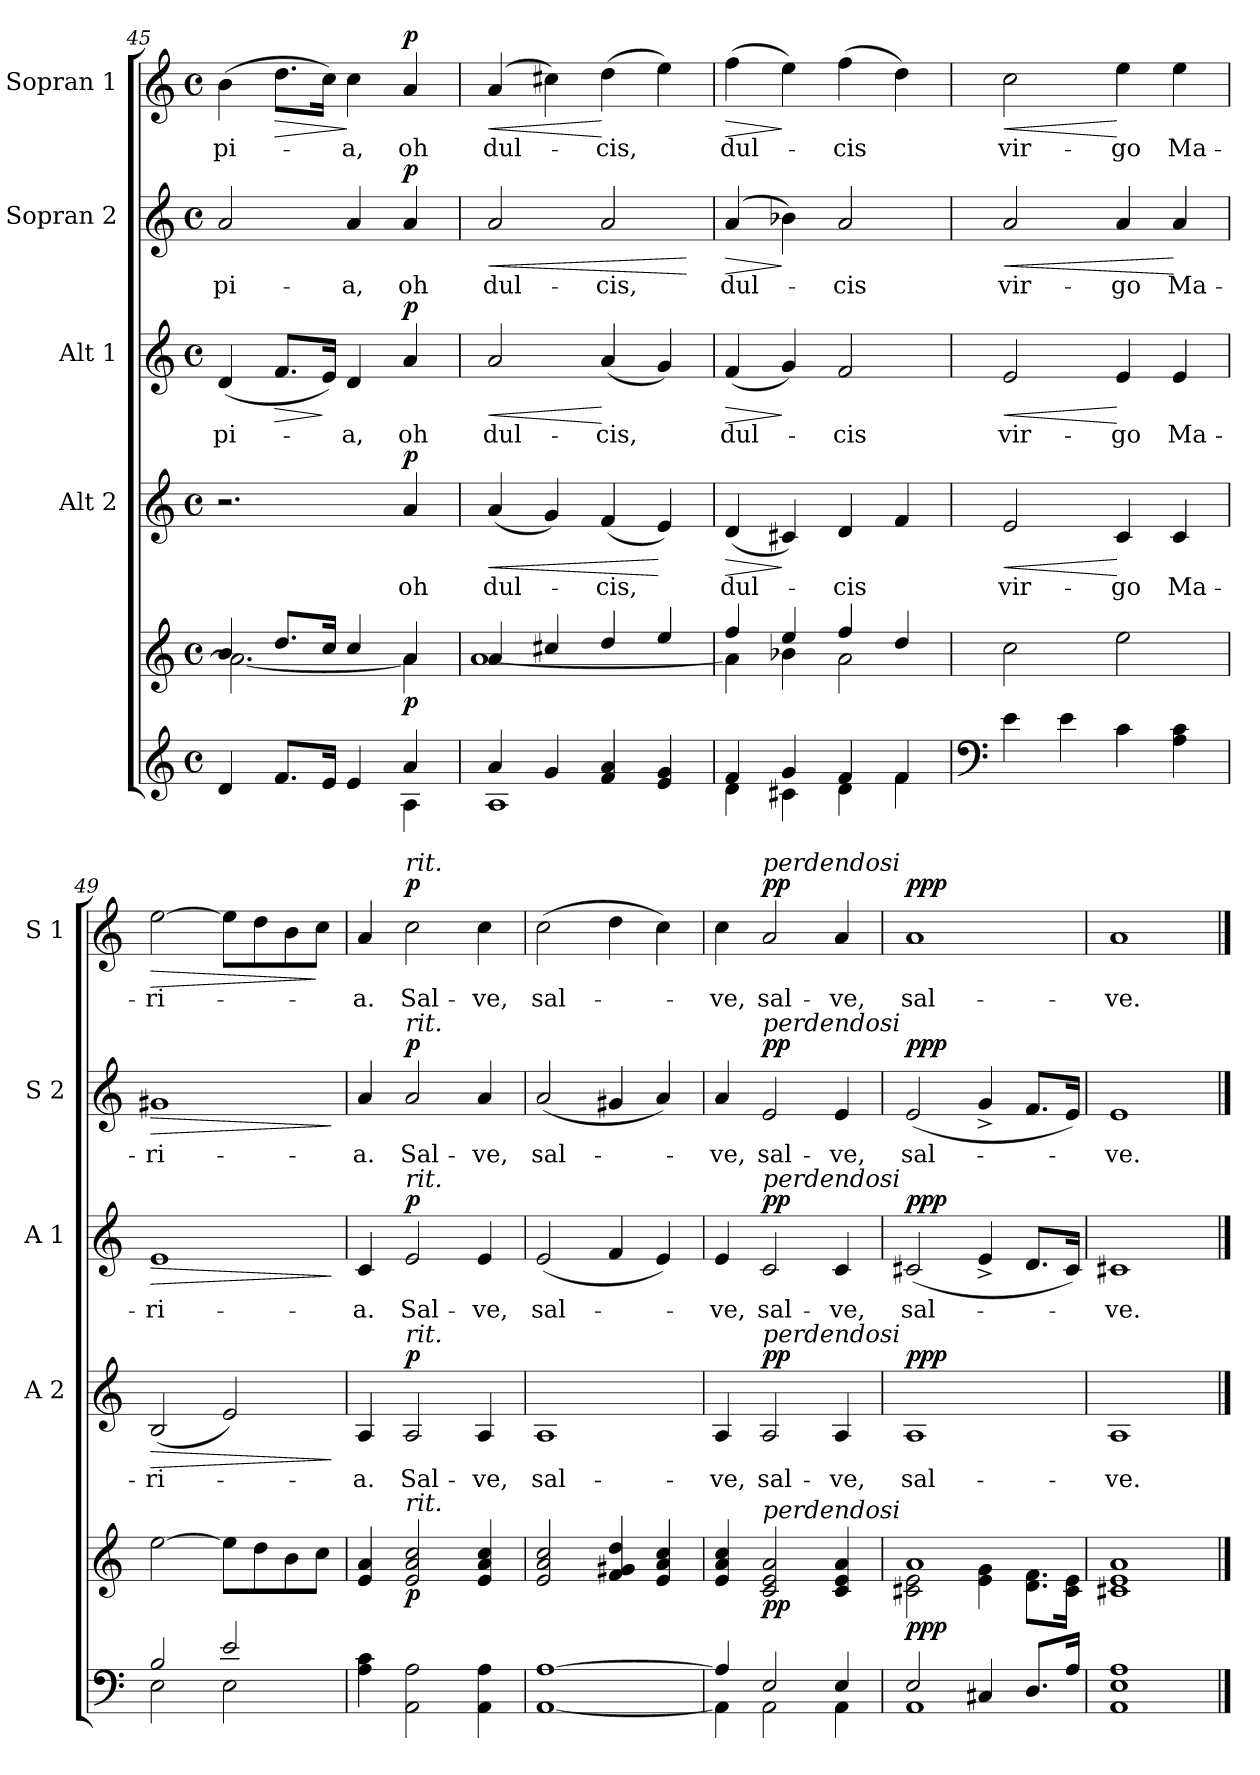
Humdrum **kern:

**kern	**kern	**dynam	**kern	**text	**dynam	**kern	**text	**dynam	**kern	**text	**dynam	**kern	**text	**dynam
*part5	*part5	*part5	*part4	*part4	*part4	*part3	*part3	*part3	*part2	*part2	*part2	*part1	*part1	*part1
*staff6	*staff5	*staff5/6	*staff4	*staff4	*staff4	*staff3	*staff3	*staff3	*staff2	*staff2	*staff2	*staff1	*staff1	*staff1
*	*	*	*I"Alt 2	*	*	*I"Alt 1	*	*	*I"Sopran 2	*	*	*I"Sopran 1	*	*
*	*	*	*I'A 2	*	*	*I'A 1	*	*	*I'S 2	*	*	*I'S 1	*	*
*clefG2	*clefG2	*	*clefG2	*	*	*clefG2	*	*	*clefG2	*	*	*clefG2	*	*
*k[]	*k[]	*	*k[]	*	*	*k[]	*	*	*k[]	*	*	*k[]	*	*
*C:	*C:	*	*C:	*	*	*C:	*	*	*C:	*	*	*C:	*	*
*M4/4	*M4/4	*	*M4/4	*	*	*M4/4	*	*	*M4/4	*	*	*M4/4	*	*
*met(c)	*met(c)	*	*met(c)	*	*	*met(c)	*	*	*met(c)	*	*	*met(c)	*	*
=45	=45	=45	=45	=45	=45	=45	=45	=45	=45	=45	=45	=45	=45	=45
*^	*^	*	*	*	*	*	*	*	*	*	*	*	*	*
!	!	!	!	!	!	!	!	!	!LO:LY:b	!	!	!LO:LY:b	!	!	!LO:LY:b	!
4d/	2.ryy	4b/	2.a\_	.	2.r	.	.	(<4d/	pi-	.	2a/	pi-	.	(>4b\	pi-	.
!	!	!	!	!	!	!	!	!	!	!LO:HP:b	!	!	!	!	!	!LO:HP:b
8.f/L	.	8.dd/L	.	.	.	.	.	8.f/L	.	>	.	.	.	8.dd\L	.	>
16e/Jk	.	16cc/Jk	.	.	.	.	.	16e/Jk)	.	]	.	.	.	16cc\Jk)	.	.
!	!	!	!	!	!	!	!	!	!LO:LY:b	!	!	!LO:LY:b	!	!	!LO:LY:b	!
4e/	.	4cc/	.	.	.	.	.	4d/	-a,	.	4a/	-a,	.	4cc\	-a,	]
!	!	!	!	!LO:DY:b	!	!LO:LY:b	!LO:DY:a	!	!LO:LY:b	!LO:DY:a	!	!LO:LY:b	!LO:DY:a	!	!LO:LY:b	!LO:DY:a
4a/	4A\	4a/	4a\]	p	4a/	oh	p	4a/	oh	p	4a/	oh	p	4a/	oh	p
=46	=46	=46	=46	=46	=46	=46	=46	=46	=46	=46	=46	=46	=46	=46	=46	=46
!	!	!	!	!	!	!LO:LY:b	!LO:HP:b	!	!LO:LY:b	!LO:HP:b	!	!LO:LY:b	!LO:HP:b	!	!LO:LY:b	!LO:HP:b
4a/	1A	4a/	[<1a	.	(<4a/	dul-	<	2a/	dul-	<	2a/	dul-	<	(<4a/	dul-	<
4g/	.	4cc#X/	.	.	4g/)	.	.	.	.	.	.	.	.	4cc#X\)	.	.
!	!	!	!	!	!	!LO:LY:b	!	!	!LO:LY:b	!	!	!LO:LY:b	!	!	!LO:LY:b	!
4f/ 4a/	.	4dd/	.	.	(<4f/	-cis,	.	(<4a/	-cis,	[	2a/	-cis,	.	(>4dd\	-cis,	[
4e/ 4g/	.	4ee/	.	.	4e/)	.	[	4g/)	.	.	.	.	.	4ee\)	.	.
*v	*v	*	*	*	*	*	*	*	*	*	*	*	*	*	*	*
*	*v	*v	*	*	*	*	*	*	*	*	*	*	*	*	*
.	.	.	.	.	.	.	.	.	.	.	[	.	.	.
=47	=47	=47	=47	=47	=47	=47	=47	=47	=47	=47	=47	=47	=47	=47
*^	*^	*	*	*	*	*	*	*	*	*	*	*	*	*
!	!	!	!	!	!	!LO:LY:b	!LO:HP:b	!	!LO:LY:b	!LO:HP:b	!	!LO:LY:b	!LO:HP:b	!	!LO:LY:b	!LO:HP:b
4f/	4d\	4ff/	4a\]	.	(<4d/	dul-	>	(<4f/	dul-	>	(<4a/	dul-	>	(>4ff\	dul-	>
4g/	4c#X\	4ee/	4b-X\	.	4c#X/)	.	]	4g/)	.	]	4b-X\)	.	]	4ee\)	.	]
!	!	!	!	!	!	!LO:LY:b	!	!	!LO:LY:b	!	!	!LO:LY:b	!	!	!LO:LY:b	!
4f/	4d\	4ff/	2a\	.	4d/	-cis	.	2f/	-cis	.	2a/	-cis	.	(>4ff\	-cis	.
4f/	4f\	4dd/	.	.	4f/	.	.	.	.	.	.	.	.	4dd\)	.	.
*v	*v	*	*	*	*	*	*	*	*	*	*	*	*	*	*	*
*	*v	*v	*	*	*	*	*	*	*	*	*	*	*	*	*
=48	=48	=48	=48	=48	=48	=48	=48	=48	=48	=48	=48	=48	=48	=48
*clefF4	*	*	*	*	*	*	*	*	*	*	*	*	*	*
*^	*	*	*	*	*	*	*	*	*	*	*	*	*	*
!	!	!	!	!	!LO:LY:b	!LO:HP:b	!	!LO:LY:b	!LO:HP:b	!	!LO:LY:b	!LO:HP:b	!	!LO:LY:b	!LO:HP:b
*v	*v	*	*	*	*	*	*	*	*	*	*	*	*	*	*
4e\	2cc\	.	2e/	vir-	<	2e/	vir-	<	2a/	vir-	<	2cc\	vir-	<
4e\	.	.	.	.	.	.	.	.	.	.	.	.	.	.
!	!	!	!	!LO:LY:b	!	!	!LO:LY:b	!	!	!LO:LY:b	!	!	!LO:LY:b	!
4c\	2ee\	.	4c/	-go	[	4e/	-go	[	4a/	-go	.	4ee\	-go	[
!	!	!	!	!LO:LY:b	!	!	!LO:LY:b	!	!	!LO:LY:b	!	!	!LO:LY:b	!
4A\ 4c\	.	.	4c/	Ma-	.	4e/	Ma-	.	4a/	Ma-	[	4ee\	Ma-	.
!!LO:LB:g=z
=49	=49	=49	=49	=49	=49	=49	=49	=49	=49	=49	=49	=49	=49	=49
*^	*	*	*	*	*	*	*	*	*	*	*	*	*	*
!	!	!	!	!	!LO:LY:b	!LO:HP:b	!	!LO:LY:b	!LO:HP:b	!	!LO:LY:b	!LO:HP:b	!	!LO:LY:b	!LO:HP:b
2B/	2E\	[2ee\	.	(<2B/	-ri-	>	1e	-ri-	>	1g#X	-ri-	>	[2ee\	-ri-	>
2e/	2E\	8ee\L]	.	2e/)	.	.	.	.	.	.	.	.	8ee\L]	.	.
.	.	8dd\	.	.	.	.	.	.	.	.	.	.	8dd\	.	.
.	.	8b\	.	.	.	.	.	.	.	.	.	.	8b\	.	.
.	.	8cc\J	.	.	.	.	.	.	.	.	.	.	8cc\J	.	]
*v	*v	*	*	*	*	*	*	*	*	*	*	*	*	*	*
.	.	.	.	.	]	.	.	]	.	.	]	.	.	.
=50	=50	=50	=50	=50	=50	=50	=50	=50	=50	=50	=50	=50	=50	=50
!	!	!	!	!LO:LY:b	!	!	!LO:LY:b	!	!	!LO:LY:b	!	!	!LO:LY:b	!
4A\ 4c\	4e/ 4a/	.	4A/	-a.	.	4c/	-a.	.	4a/	-a.	.	4a/	-a.	.
!	!	!	!	!	!	!	!	!	!	!	!	!LO:TX:a:i:t=rit.	!	!
!	!	!	!	!	!	!	!	!	!LO:TX:a:i:t=rit.	!	!	!	!	!
!	!	!	!	!	!	!LO:TX:a:i:t=rit.	!	!	!	!	!	!	!	!
!	!	!	!LO:TX:a:i:t=rit.	!	!	!	!	!	!	!	!	!	!	!
!	!LO:TX:a:i:t=rit.	!	!	!	!	!	!	!	!	!	!	!	!	!
!	!	!LO:DY:b	!	!LO:LY:b	!LO:DY:a	!	!LO:LY:b	!LO:DY:a	!	!LO:LY:b	!LO:DY:a	!	!LO:LY:b	!LO:DY:a
2AA\ 2A\	2e/ 2a/ 2cc/	p	2A/	Sal-	p	2e/	Sal-	p	2a/	Sal-	p	2cc\	Sal-	p
!	!	!	!	!LO:LY:b	!	!	!LO:LY:b	!	!	!LO:LY:b	!	!	!LO:LY:b	!
4AA\ 4A\	4e/ 4a/ 4cc/	.	4A/	-ve,	.	4e/	-ve,	.	4a/	-ve,	.	4cc\	-ve,	.
=51	=51	=51	=51	=51	=51	=51	=51	=51	=51	=51	=51	=51	=51	=51
*^	*	*	*	*	*	*	*	*	*	*	*	*	*	*
!	!	!	!	!	!LO:LY:b	!	!	!LO:LY:b	!	!	!LO:LY:b	!	!	!LO:LY:b	!
[>1A	[<1AA	2e/ 2a/ 2cc/	.	1A	sal-	.	(<2e/	sal-	.	(<2a/	sal-	.	(>2cc\	sal-	.
.	.	4f/ 4g#X/ 4dd/	.	.	.	.	4f/	.	.	4g#X/	.	.	4dd\	.	.
.	.	4e/ 4a/ 4cc/	.	.	.	.	4e/)	.	.	4a/)	.	.	4cc\)	.	.
=52	=52	=52	=52	=52	=52	=52	=52	=52	=52	=52	=52	=52	=52	=52	=52
!	!	!	!	!	!LO:LY:b	!	!	!LO:LY:b	!	!	!LO:LY:b	!	!	!LO:LY:b	!
4A/]	4AA\]	4e/ 4a/ 4cc/	.	4A/	-ve,	.	4e/	-ve,	.	4a/	-ve,	.	4cc\	-ve,	.
!	!	!	!	!	!	!	!	!	!	!	!	!	!LO:TX:a:i:t=perdendosi	!	!
!	!	!	!	!	!	!	!	!	!	!LO:TX:a:i:t=perdendosi	!	!	!	!	!
!	!	!	!	!	!	!	!LO:TX:a:i:t=perdendosi	!	!	!	!	!	!	!	!
!	!	!	!	!LO:TX:a:i:t=perdendosi	!	!	!	!	!	!	!	!	!	!	!
!	!	!LO:TX:a:i:t=perdendosi	!	!	!	!	!	!	!	!	!	!	!	!	!
!	!	!	!LO:DY:b	!	!LO:LY:b	!LO:DY:a	!	!LO:LY:b	!LO:DY:a	!	!LO:LY:b	!LO:DY:a	!	!LO:LY:b	!LO:DY:a
2E/	2AA\	2c/ 2e/ 2a/	pp	2A/	sal-	pp	2c/	sal-	pp	2e/	sal-	pp	2a/	sal-	pp
!	!	!	!	!	!LO:LY:b	!	!	!LO:LY:b	!	!	!LO:LY:b	!	!	!LO:LY:b	!
4E/	4AA\	4c/ 4e/ 4a/	.	4A/	-ve,	.	4c/	-ve,	.	4e/	-ve,	.	4a/	-ve,	.
=53	=53	=53	=53	=53	=53	=53	=53	=53	=53	=53	=53	=53	=53	=53	=53
*	*	*^	*	*	*	*	*	*	*	*	*	*	*	*	*
!	!	!	!	!LO:DY:b	!	!LO:LY:b	!LO:DY:a	!	!LO:LY:b	!LO:DY:a	!	!LO:LY:b	!LO:DY:a	!	!LO:LY:b	!LO:DY:a
2E/	1AA	1a	2c#X\ 2e\	ppp	1A	sal-	ppp	(<2c#X/	sal-	ppp	(<2e/	sal-	ppp	1a	sal-	ppp
4C#X/	.	.	4e\ 4g\	.	.	.	.	4e^</	.	.	4g^</	.	.	.	.	.
8.D/L	.	.	8.d\ 8.f\L	.	.	.	.	8.d/L	.	.	8.f/L	.	.	.	.	.
16A/Jk	.	.	16c#\ 16e\Jk	.	.	.	.	16c#/Jk)	.	.	16e/Jk)	.	.	.	.	.
=54	=54	=54	=54	=54	=54	=54	=54	=54	=54	=54	=54	=54	=54	=54	=54	=54
!	!	!	!	!	!	!LO:LY:b	!	!	!LO:LY:b	!	!	!LO:LY:b	!	!	!LO:LY:b	!
1E 1A	1AA	1a	1c#X 1e	.	1A	-ve.	.	1c#X	-ve.	.	1e	-ve.	.	1a	-ve.	.
*v	*v	*	*	*	*	*	*	*	*	*	*	*	*	*	*	*
*	*v	*v	*	*	*	*	*	*	*	*	*	*	*	*	*
==	==	==	==	==	==	==	==	==	==	==	==	==	==	==
*-	*-	*-	*-	*-	*-	*-	*-	*-	*-	*-	*-	*-	*-	*-
